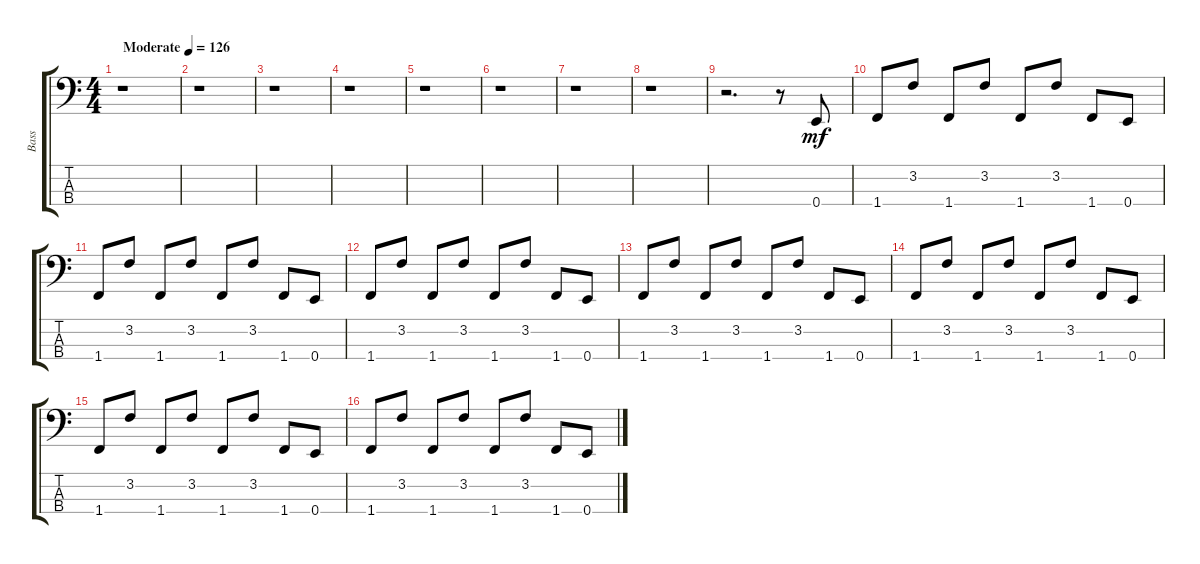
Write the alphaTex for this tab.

\track ("Bass" "Bass") {instrument fretlessbass}
\staff {score tabs}
\tuning (G2 D2 A1 E1) {hide}
\ts (4 4)
\tempo (126 "Moderate")
\clef f4
\ks c
r.1{dy mf instrument fretlessbass} |
r.1 |
r.1 |
r.1 |
r.1 |
r.1 |
r.1 |
r.1 |
r.2{d} r.8 0.4.8 |
1.4.8 3.2.8 1.4.8 3.2.8 1.4.8 3.2.8 1.4.8 0.4.8 |
1.4.8 3.2.8 1.4.8 3.2.8 1.4.8 3.2.8 1.4.8 0.4.8 |
1.4.8 3.2.8 1.4.8 3.2.8 1.4.8 3.2.8 1.4.8 0.4.8 |
1.4.8 3.2.8 1.4.8 3.2.8 1.4.8 3.2.8 1.4.8 0.4.8 |
1.4.8 3.2.8 1.4.8 3.2.8 1.4.8 3.2.8 1.4.8 0.4.8 |
1.4.8 3.2.8 1.4.8 3.2.8 1.4.8 3.2.8 1.4.8 0.4.8 |
1.4.8 3.2.8 1.4.8 3.2.8 1.4.8 3.2.8 1.4.8 0.4.8
